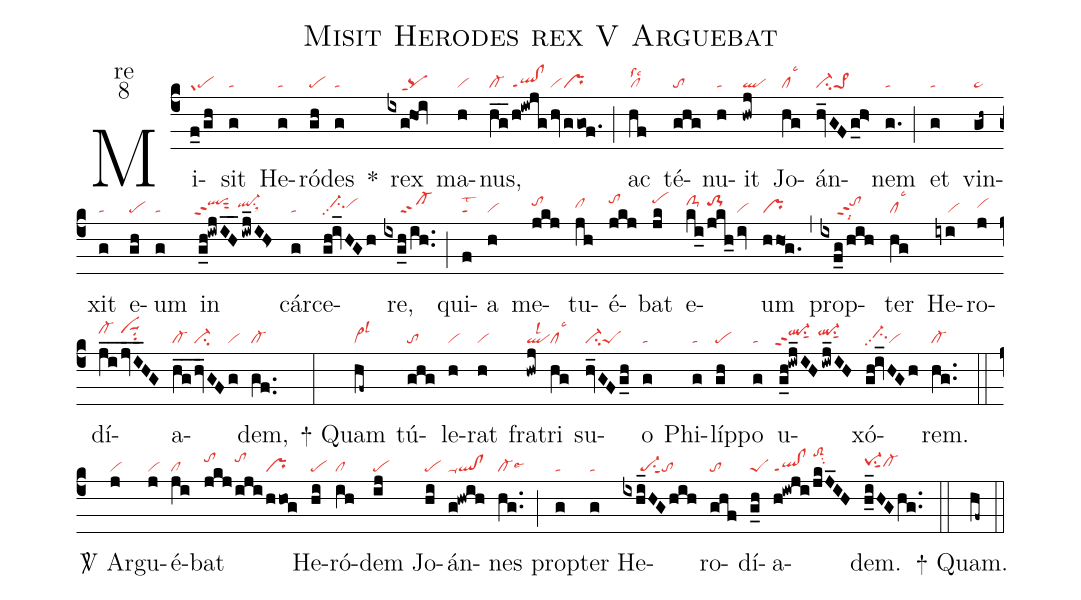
name:Misit Herodes rex V Arguebat;
office-part:re;
mode:8;
nabc-lines:1;
%%
(c4) Mi(f_0/gh|grpe)sit(g|ta) He(g|ta)ró(gh|pe)des(g|ta) <sp>*</sp>() rex(ixghOi|////pqppt1) ma(h|vi)nus,(hg__/|cl-|h!iwjg/|ql!clppt1|hv/|vi|ggof.|pr) (;) ac(hf|cllssc2) té(ghg|to)nu(h|ta)it(hwj|ql) Jo(hg|cllsc3)án(hv_GFg_h>|ci-pe>1)nem(g.|ta) (;)
et(g|ta) vin(gh~|pe~)xit(g|ta) e(gh|pe)um(g|ta) in(g_h!iwjI_H_2|`qlhippt2sut2|iwj_IH>|`ql-hhsu1sux1) cár(g|ta)ce(gh!iv_HGh|//ci-hhpp2vihh)re,(ixg_h/ih..|/////cl-ppt2) (;)
qui(f|talst2)a(h|vi) me(jkj|tohi)tu(jh|clhh)é(jkj|tohj)bat(jk|pehj) e(ki_|clS-hi|jkh_|to-1hi|iv|vi)um(hho1g.|pr) (,)
prop(ixf_g/hih|/////tohippt2lsi8)ter(hg|cllsc3) He(iyi|////vi)ro(j|vihh)dí(j_i_|cl-hj|jv_I_HG|vihjsuu1su2)a(h_g_|cl-|hv_GF|ci-|g|vi)dem,(gf..|cl-) (:)

<sp>+</sp> Quam(hf~|vi>lsl3) tú(ghg|to)le(h|vi)rat(h|vi) fra(hwj|qllsl2)tri(hg|cllsc3) su(hv_GFg_h|ci-peS)o(g|ta) Phi(g|ta)líp(gh|pe)po(g|ta) u(g_h!iwj_IH|`ql-hippt2su1sut1|iwj_IH|`ql-hisu1sut1)xó(gh!iv_HGh|//ci-hhpp2vi)rem.(hg..|cl-) (::)

<sp>V/</sp> Ar(j|vi)gu(j|vi)é(ji|cl)bat(jkj/|tohj|iji/|tohj|hhog|pr) He(hi|pe)ró(ih|cl)dem(ij|pe) Jo(hi|pe)án(g!hwih|ta-ql!cl)nes(hg..|cl-lse6) (;)
prop(g|ta)ter(g|ta) He(ixhi_HGhih|/////pe-su1sut1to)ro(ghf|to)dí(g_h|peS)a(h!iwji/|ql!clppt1|jkJ_IH|toS2hlsu2)dem.(h_i_HGhg..|pe-1hhsu1sut1cl-hh) (::)

<sp>+</sp> Quam.(hf~) (::)
